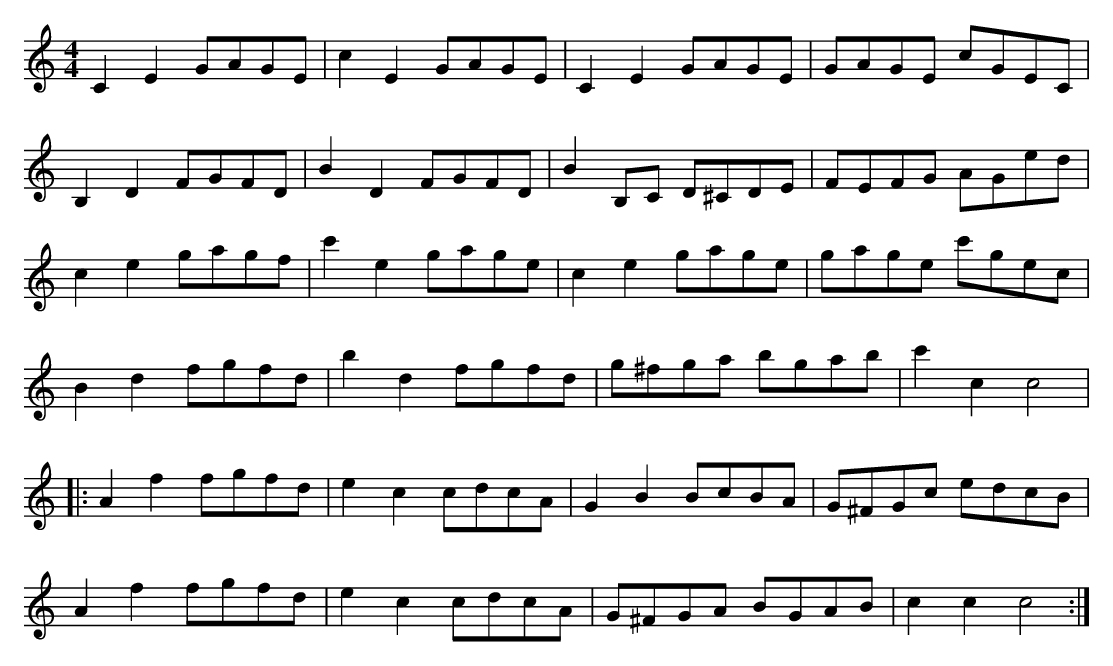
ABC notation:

X:1
M:4/4
K:C
C2 E2 GAGE|c2 E2 GAGE|C2 E2 GAGE|GAGE cGEC|
B,2 D2 FGFD|B2 D2 FGFD|B2 B,C D^CDE|FEFG AGed|
c2 e2 gagf|c'2 e2 gage|c2 e2 gage|gage c'gec|
B2 d2 fgfd|b2 d2 fgfd|g^fga bgab|c'2 c2 c4|
|:A2 f2 fgfd|e2 c2 cdcA|G2B2 BcBA|G^FGc edcB|
A2 f2 fgfd|e2 c2 cdcA|G^FGA BGAB|c2 c2 c4:|
